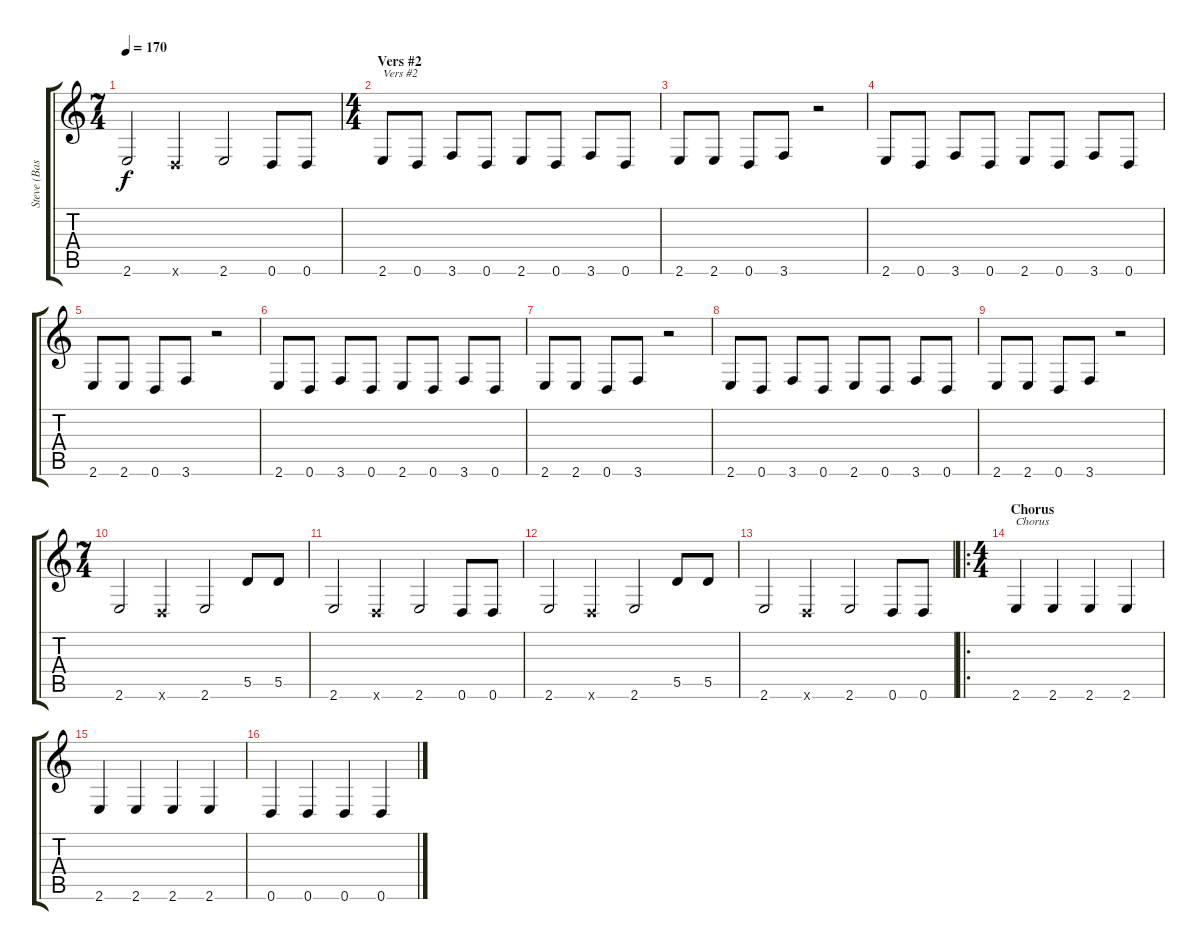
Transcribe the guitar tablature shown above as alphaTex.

\track ("Steve (Bass)" "Steve (Bas") {instrument acousticbass}
\staff {score tabs}
\tuning (E4 B3 G3 D3 A2 D2) {hide}
\ts (7 4)
\tempo 170
\clef g2
\ks c
2.6.2{dy f} 0.6{x}.2 2.6.2 0.6.8 0.6.8 |
\ts (4 4)
\section ("" "Vers #2")
2.6.8{txt "Vers #2"} 0.6.8 3.6.8 0.6.8 2.6.8 0.6.8 3.6.8 0.6.8 |
2.6.8 2.6.8 0.6.8 3.6.8 r.2 |
2.6.8 0.6.8 3.6.8 0.6.8 2.6.8 0.6.8 3.6.8 0.6.8 |
2.6.8 2.6.8 0.6.8 3.6.8 r.2 |
2.6.8 0.6.8 3.6.8 0.6.8 2.6.8 0.6.8 3.6.8 0.6.8 |
2.6.8 2.6.8 0.6.8 3.6.8 r.2 |
2.6.8 0.6.8 3.6.8 0.6.8 2.6.8 0.6.8 3.6.8 0.6.8 |
2.6.8 2.6.8 0.6.8 3.6.8 r.2 |
\ts (7 4)
2.6.2 0.6{x}.2 2.6.2 5.5.8 5.5.8 |
2.6.2 0.6{x}.2 2.6.2 0.6.8 0.6.8 |
2.6.2 0.6{x}.2 2.6.2 5.5.8 5.5.8 |
2.6.2 0.6{x}.2 2.6.2 0.6.8 0.6.8 |
\ro
\ts (4 4)
\section ("" "Chorus")
2.6.4{txt "Chorus"} 2.6.4 2.6.4 2.6.4 |
2.6.4 2.6.4 2.6.4 2.6.4 |
0.6.4 0.6.4 0.6.4 0.6.4
